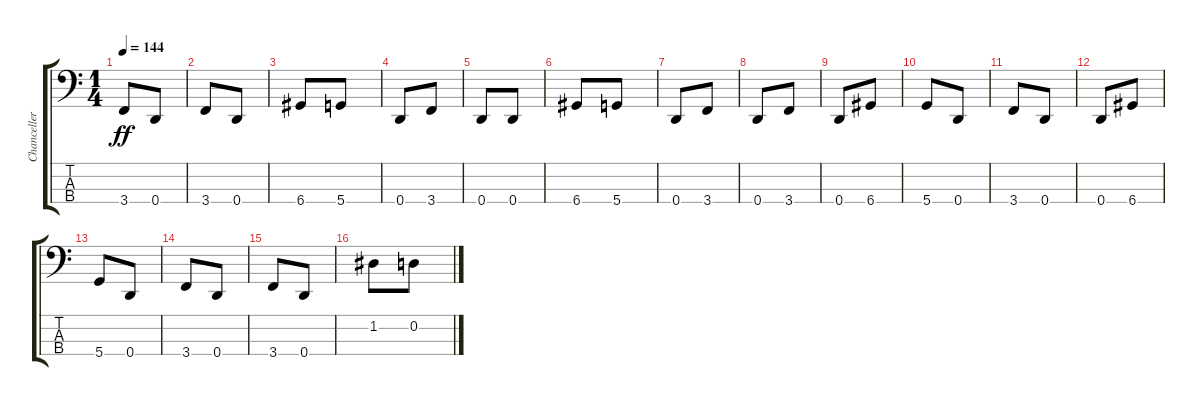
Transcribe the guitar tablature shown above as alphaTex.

\track ("Chanceller" "Chanceller") {instrument electricbassfinger}
\staff {score tabs}
\tuning (G2 D2 A1 D1) {hide}
\ts (1 4)
\tempo 144
\clef f4
\ks c
3.4.8{dy ff} 0.4.8 |
3.4.8 0.4.8 |
6.4.8 5.4.8 |
0.4.8 3.4.8 |
0.4.8 0.4.8 |
6.4.8 5.4.8 |
0.4.8 3.4.8 |
0.4.8 3.4.8 |
0.4.8 6.4.8 |
5.4.8 0.4.8 |
3.4.8 0.4.8 |
0.4.8 6.4.8 |
5.4.8 0.4.8 |
3.4.8 0.4.8 |
3.4.8 0.4.8 |
1.2.8 0.2.8
